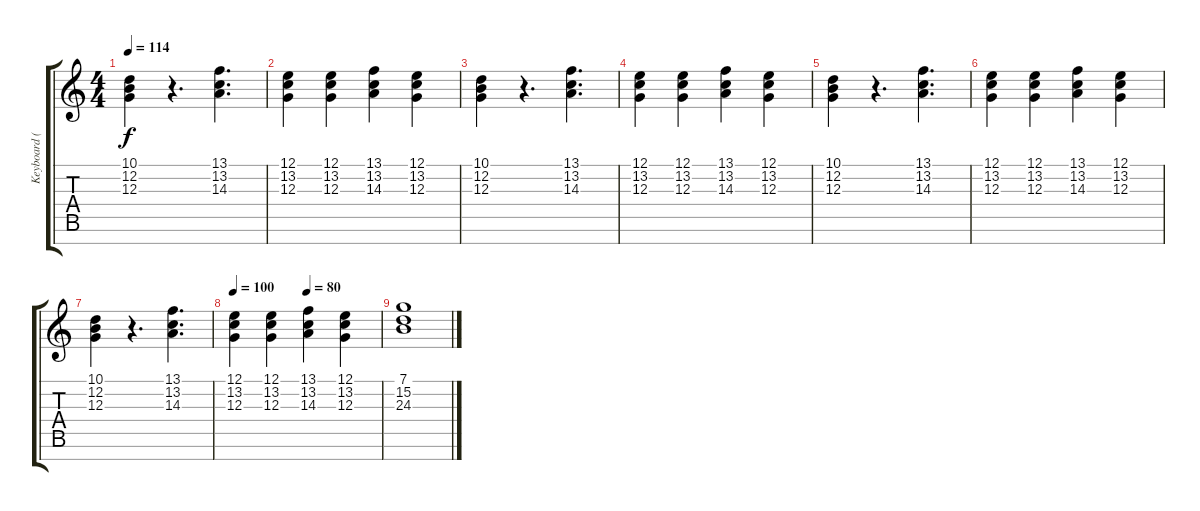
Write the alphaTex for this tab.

\track ("Keyboard (Organ)" "Keyboard (") {instrument drawbarorgan}
\staff {score tabs}
\tuning (E4 B3 G3 D3 A2 E2 B1) {hide}
\ts (4 4)
\tempo 114
\clef g2
\ks c
(10.1 12.2 12.3).4{dy f} r.4{d} (13.1 13.2 14.3).4{d} |
(12.1 13.2 12.3).4 (12.1 13.2 12.3).4 (13.1 13.2 14.3).4 (12.1 13.2 12.3).4 |
(10.1 12.2 12.3).4 r.4{d} (13.1 13.2 14.3).4{d} |
(12.1 13.2 12.3).4 (12.1 13.2 12.3).4 (13.1 13.2 14.3).4 (12.1 13.2 12.3).4 |
(10.1 12.2 12.3).4 r.4{d} (13.1 13.2 14.3).4{d} |
(12.1 13.2 12.3).4 (12.1 13.2 12.3).4 (13.1 13.2 14.3).4 (12.1 13.2 12.3).4 |
(10.1 12.2 12.3).4 r.4{d} (13.1 13.2 14.3).4{d} |
\tempo 100
\tempo (80 0.5)
(12.1 13.2 12.3).4 (12.1 13.2 12.3).4 (13.1 13.2 14.3).4 (12.1 13.2 12.3).4 |
(7.1 15.2 24.3).1
